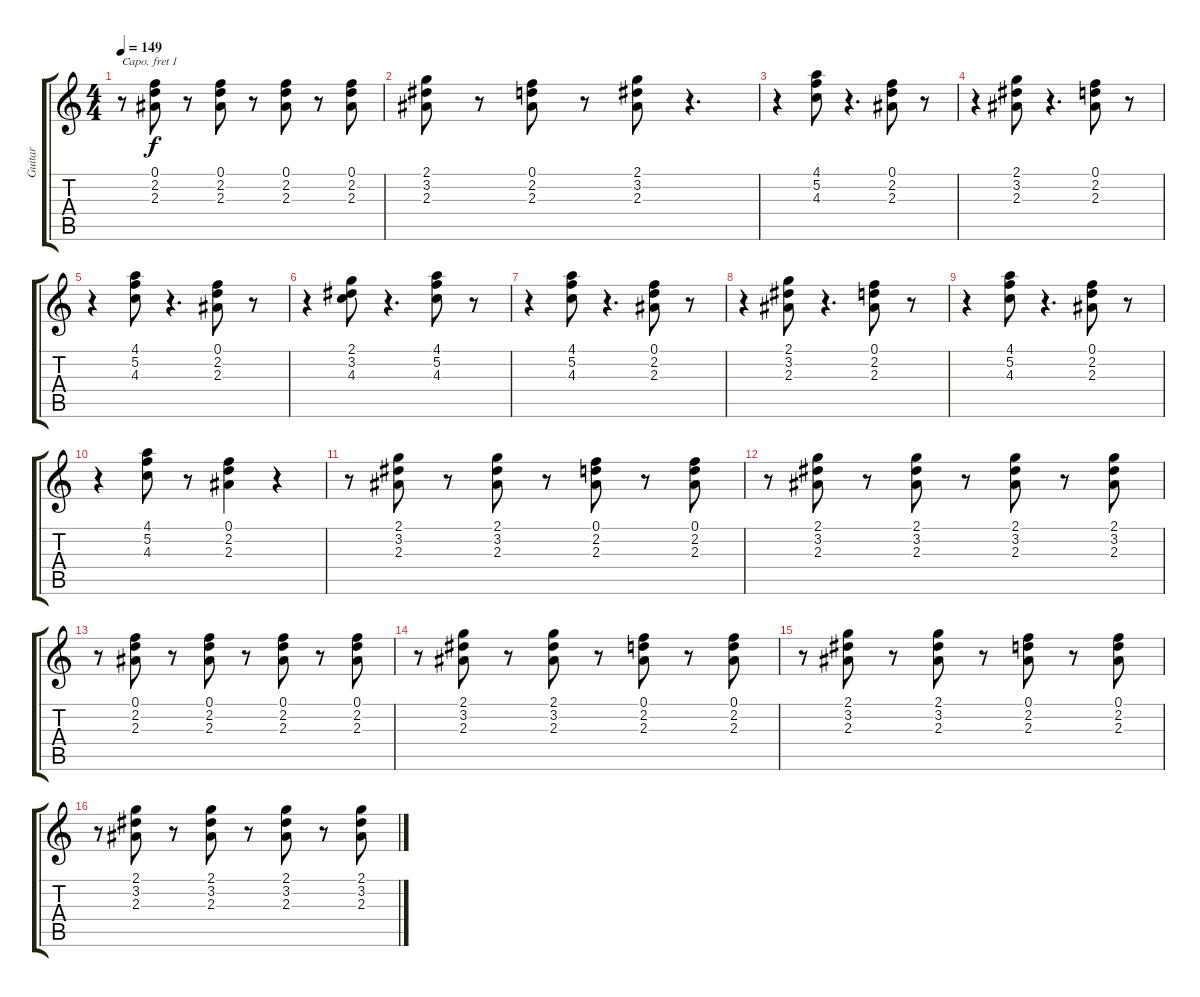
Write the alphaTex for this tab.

\track ("Guitar" "Guitar") {instrument acousticguitarnylon}
\staff {score tabs}
\capo 1
\tuning (E4 B3 G3 D3 A2 E2) {hide}
\ts (4 4)
\tempo 149
\clef g2
\ks c
r.8{dy f} (0.1 2.2 2.3).8 r.8 (0.1 2.2 2.3).8 r.8 (0.1 2.2 2.3).8 r.8 (0.1 2.2 2.3).8 |
(2.1 3.2 2.3).8 r.8 (0.1 2.2 2.3).8 r.8 (2.1 3.2 2.3).8 r.4{d} |
r.4 (4.1 5.2 4.3).8 r.4{d} (0.1 2.2 2.3).8 r.8 |
r.4 (2.1 3.2 2.3).8 r.4{d} (0.1 2.2 2.3).8 r.8 |
r.4 (4.1 5.2 4.3).8 r.4{d} (0.1 2.2 2.3).8 r.8 |
r.4 (2.1 3.2 4.3).8 r.4{d} (4.1 5.2 4.3).8 r.8 |
r.4 (4.1 5.2 4.3).8 r.4{d} (0.1 2.2 2.3).8 r.8 |
r.4 (2.1 3.2 2.3).8 r.4{d} (0.1 2.2 2.3).8 r.8 |
r.4 (4.1 5.2 4.3).8 r.4{d} (0.1 2.2 2.3).8 r.8 |
r.4 (4.1 5.2 4.3).8 r.8 (0.1 2.2 2.3).4 r.4 |
r.8 (2.1 3.2 2.3).8 r.8 (2.1 3.2 2.3).8 r.8 (0.1 2.2 2.3).8 r.8 (0.1 2.2 2.3).8 |
r.8 (2.1 3.2 2.3).8 r.8 (2.1 3.2 2.3).8 r.8 (2.1 3.2 2.3).8 r.8 (2.1 3.2 2.3).8 |
r.8 (0.1 2.2 2.3).8 r.8 (0.1 2.2 2.3).8 r.8 (0.1 2.2 2.3).8 r.8 (0.1 2.2 2.3).8 |
r.8 (2.1 3.2 2.3).8 r.8 (2.1 3.2 2.3).8 r.8 (0.1 2.2 2.3).8 r.8 (0.1 2.2 2.3).8 |
r.8 (2.1 3.2 2.3).8 r.8 (2.1 3.2 2.3).8 r.8 (0.1 2.2 2.3).8 r.8 (0.1 2.2 2.3).8 |
r.8 (2.1 3.2 2.3).8 r.8 (2.1 3.2 2.3).8 r.8 (2.1 3.2 2.3).8 r.8 (2.1 3.2 2.3).8
